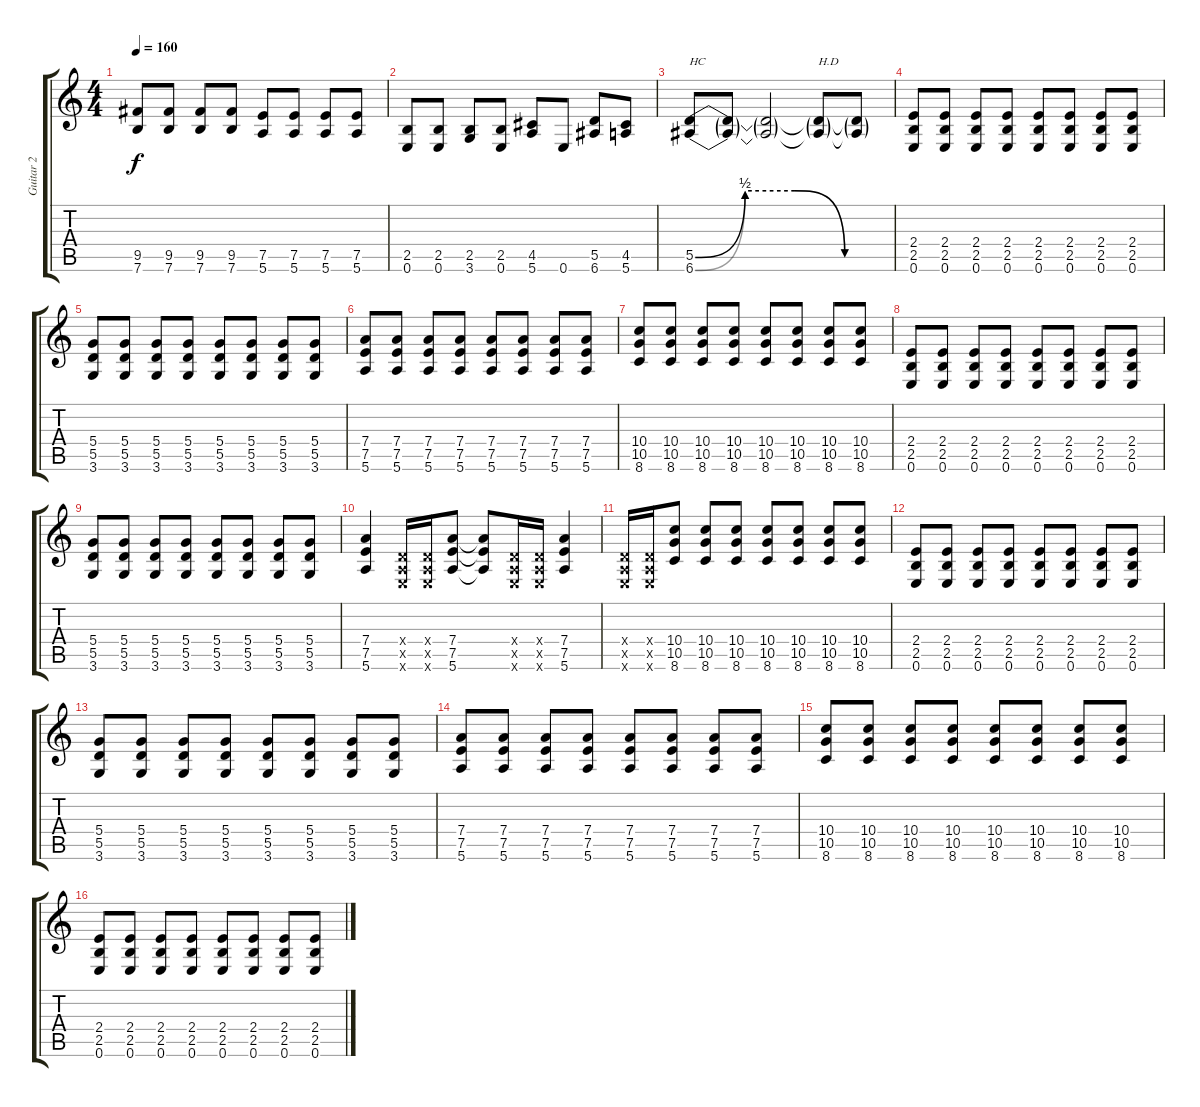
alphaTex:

\track ("Guitar 2" "Guitar 2") {instrument distortionguitar}
\staff {score tabs}
\tuning (E4 B3 G3 D3 A2 E2) {hide}
\ts (4 4)
\tempo 160
\clef g2
\ks c
(9.5 7.6).8{dy f} (9.5 7.6).8 (9.5 7.6).8 (9.5 7.6).8 (7.5 5.6).8 (7.5 5.6).8 (7.5 5.6).8 (7.5 5.6).8 |
(2.5 0.6).8 (2.5 0.6).8 (2.5 3.6).8 (2.5 0.6).8 (4.5 5.6).8 0.6.8 (5.5 6.6).8 (4.5 5.6).8 |
(5.5{be (custom 0 0 15 2 30 2 45 0 60 0)} 6.6{be (custom 0 0 15 2 30 2 45 0 60 0)}).8{txt "HC"} (5.5{t} 6.6{t}).8 (5.5{t} 6.6{t}).2 (5.5{t} 6.6{t}).8{txt "H.D"} (5.5{t} 6.6{t}).8 |
(2.4 2.5 0.6).8 (2.4 2.5 0.6).8 (2.4 2.5 0.6).8 (2.4 2.5 0.6).8 (2.4 2.5 0.6).8 (2.4 2.5 0.6).8 (2.4 2.5 0.6).8 (2.4 2.5 0.6).8 |
(5.4 5.5 3.6).8 (5.4 5.5 3.6).8 (5.4 5.5 3.6).8 (5.4 5.5 3.6).8 (5.4 5.5 3.6).8 (5.4 5.5 3.6).8 (5.4 5.5 3.6).8 (5.4 5.5 3.6).8 |
(7.4 7.5 5.6).8 (7.4 7.5 5.6).8 (7.4 7.5 5.6).8 (7.4 7.5 5.6).8 (7.4 7.5 5.6).8 (7.4 7.5 5.6).8 (7.4 7.5 5.6).8 (7.4 7.5 5.6).8 |
(10.4 10.5 8.6).8 (10.4 10.5 8.6).8 (10.4 10.5 8.6).8 (10.4 10.5 8.6).8 (10.4 10.5 8.6).8 (10.4 10.5 8.6).8 (10.4 10.5 8.6).8 (10.4 10.5 8.6).8 |
(2.4 2.5 0.6).8 (2.4 2.5 0.6).8 (2.4 2.5 0.6).8 (2.4 2.5 0.6).8 (2.4 2.5 0.6).8 (2.4 2.5 0.6).8 (2.4 2.5 0.6).8 (2.4 2.5 0.6).8 |
(5.4 5.5 3.6).8 (5.4 5.5 3.6).8 (5.4 5.5 3.6).8 (5.4 5.5 3.6).8 (5.4 5.5 3.6).8 (5.4 5.5 3.6).8 (5.4 5.5 3.6).8 (5.4 5.5 3.6).8 |
(7.4 7.5 5.6).4 (0.4{x} 0.5{x} 0.6{x}).16 (0.4{x} 0.5{x} 0.6{x}).16 (7.4 7.5 5.6).8 (7.4{t} 7.5{t} 5.6{t}).8 (0.4{x} 0.5{x} 0.6{x}).16 (0.4{x} 0.5{x} 0.6{x}).16 (7.4 7.5 5.6).4 |
(0.4{x} 0.5{x} 0.6{x}).16 (0.4{x} 0.5{x} 0.6{x}).16 (10.4 10.5 8.6).8 (10.4 10.5 8.6).8 (10.4 10.5 8.6).8 (10.4 10.5 8.6).8 (10.4 10.5 8.6).8 (10.4 10.5 8.6).8 (10.4 10.5 8.6).8 |
(2.4 2.5 0.6).8 (2.4 2.5 0.6).8 (2.4 2.5 0.6).8 (2.4 2.5 0.6).8 (2.4 2.5 0.6).8 (2.4 2.5 0.6).8 (2.4 2.5 0.6).8 (2.4 2.5 0.6).8 |
(5.4 5.5 3.6).8 (5.4 5.5 3.6).8 (5.4 5.5 3.6).8 (5.4 5.5 3.6).8 (5.4 5.5 3.6).8 (5.4 5.5 3.6).8 (5.4 5.5 3.6).8 (5.4 5.5 3.6).8 |
(7.4 7.5 5.6).8 (7.4 7.5 5.6).8 (7.4 7.5 5.6).8 (7.4 7.5 5.6).8 (7.4 7.5 5.6).8 (7.4 7.5 5.6).8 (7.4 7.5 5.6).8 (7.4 7.5 5.6).8 |
(10.4 10.5 8.6).8 (10.4 10.5 8.6).8 (10.4 10.5 8.6).8 (10.4 10.5 8.6).8 (10.4 10.5 8.6).8 (10.4 10.5 8.6).8 (10.4 10.5 8.6).8 (10.4 10.5 8.6).8 |
(2.4 2.5 0.6).8 (2.4 2.5 0.6).8 (2.4 2.5 0.6).8 (2.4 2.5 0.6).8 (2.4 2.5 0.6).8 (2.4 2.5 0.6).8 (2.4 2.5 0.6).8 (2.4 2.5 0.6).8
